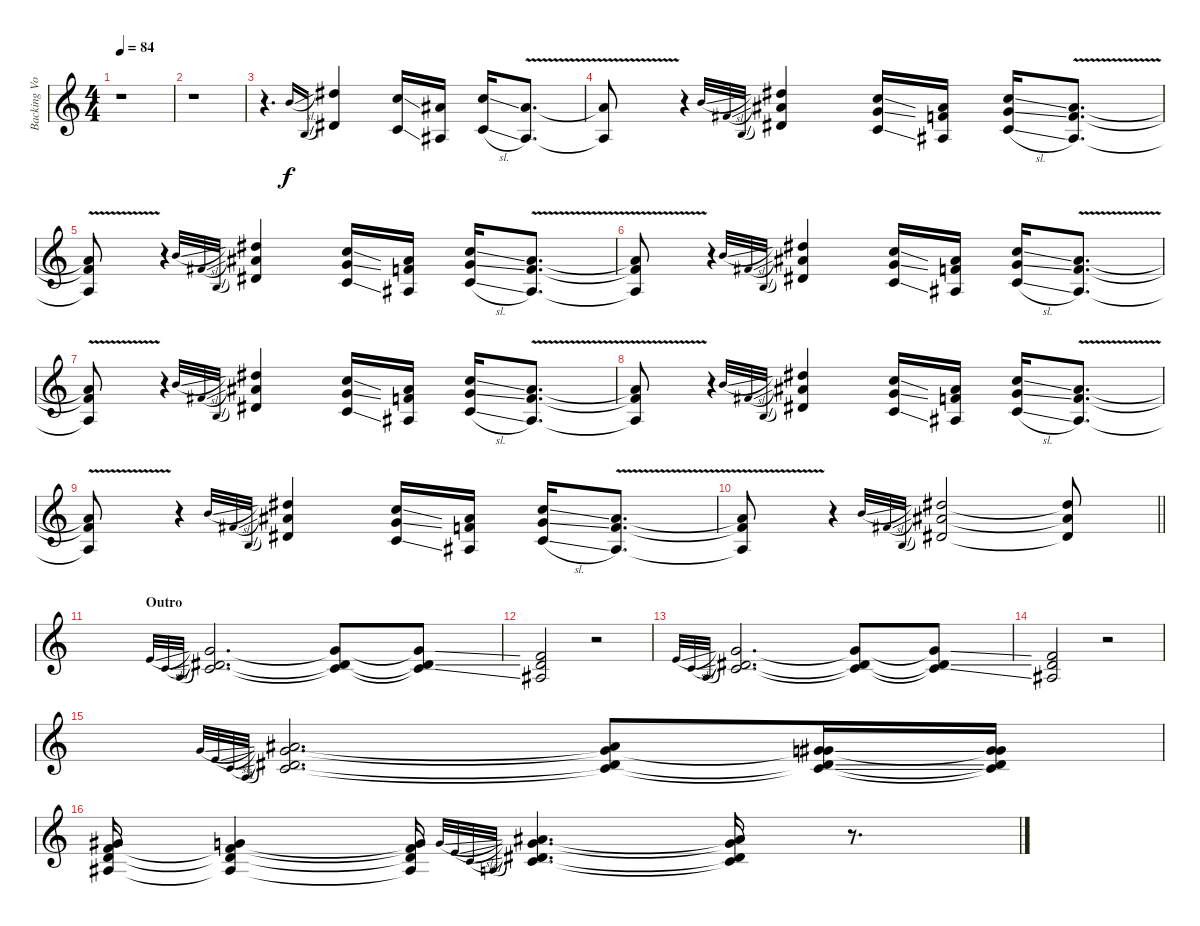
\track ("Backing Vocals" "Backing Vo") {instrument sopranosax}
\staff {score}
\tuning (E5 B4 G4 D4 A3 E3 B2) {hide}
\ts (4 4)
\tempo 84
\clef g2
\ks c
r.1{dy f} |
r.1 |
r.4{d} 4.3{sl}.16{gr onbeat} 2.5{sl}.16{gr onbeat} (8.3 6.5).4 (5.3{ss} 3.5{ss}).16 (3.3 1.5).16 (5.3{sl} 3.5{sl}).16 (3.3{v} 1.5{v}).8{d} |
(3.3{t} 1.5{t}).8 r.4 4.3{sl}.32{gr onbeat} 4.4{sl}.32{gr onbeat} 2.5{sl}.32{gr onbeat} (8.3 8.4 6.5).4 (5.3{ss} 5.4{ss} 3.5{ss}).16 (3.3 3.4 1.5).16 (5.3{sl} 5.4{sl} 3.5{sl}).16 (3.3{v} 3.4{v} 1.5{v}).8{d} |
(3.3{t} 3.4{t} 1.5{t}).8 r.4 4.3{sl}.32{gr onbeat} 4.4{sl}.32{gr onbeat} 2.5{sl}.32{gr onbeat} (8.3 8.4 6.5).4 (5.3{ss} 5.4{ss} 3.5{ss}).16 (3.3 3.4 1.5).16 (5.3{sl} 5.4{sl} 3.5{sl}).16 (3.3{v} 3.4{v} 1.5{v}).8{d} |
(3.3{t} 3.4{t} 1.5{t}).8 r.4 4.3{sl}.32{gr onbeat} 4.4{sl}.32{gr onbeat} 2.5{sl}.32{gr onbeat} (8.3 8.4 6.5).4 (5.3{ss} 5.4{ss} 3.5{ss}).16 (3.3 3.4 1.5).16 (5.3{sl} 5.4{sl} 3.5{sl}).16 (3.3{v} 3.4{v} 1.5{v}).8{d} |
(3.3{t} 3.4{t} 1.5{t}).8 r.4 4.3{sl}.32{gr onbeat} 4.4{sl}.32{gr onbeat} 2.5{sl}.32{gr onbeat} (8.3 8.4 6.5).4 (5.3{ss} 5.4{ss} 3.5{ss}).16 (3.3 3.4 1.5).16 (5.3{sl} 5.4{sl} 3.5{sl}).16 (3.3{v} 3.4{v} 1.5{v}).8{d} |
(3.3{t} 3.4{t} 1.5{t}).8 r.4 4.3{sl}.32{gr onbeat} 4.4{sl}.32{gr onbeat} 2.5{sl}.32{gr onbeat} (8.3 8.4 6.5).4 (5.3{ss} 5.4{ss} 3.5{ss}).16 (3.3 3.4 1.5).16 (5.3{sl} 5.4{sl} 3.5{sl}).16 (3.3{v} 3.4{v} 1.5{v}).8{d} |
(3.3{t} 3.4{t} 1.5{t}).8 r.4 4.3{sl}.32{gr onbeat} 4.4{sl}.32{gr onbeat} 2.5{sl}.32{gr onbeat} (8.3 8.4 6.5).4 (5.3{ss} 5.4{ss} 3.5{ss}).16 (3.3 3.4 1.5).16 (5.3{sl} 5.4{sl} 3.5{sl}).16 (3.3{v} 3.4{v} 1.5{v}).8{d} |
\barLineRight lightlight
(3.3{t} 3.4{t} 1.5{t}).8 r.4 4.3{sl}.32{gr onbeat} 4.4{sl}.32{gr onbeat} 2.5{sl}.32{gr onbeat} (8.3 8.4 6.5).2 (8.3{t} 8.4{t} 6.5{t}).8 |
\section ("" "Outro")
2.4{sl}.32{gr onbeat} 3.5{sl}.32{gr onbeat} 5.6{sl}.32{gr onbeat} (5.4 6.5 8.6).2{d volume 14} (5.4{t} 6.5{t} 8.6{t}).8 (5.4{ss t} 6.5{ss t} 8.6{ss t}).8 |
(3.4 5.5 6.6).2 r.2 |
2.4{sl}.32{gr onbeat} 3.5{sl}.32{gr onbeat} 5.6{sl}.32{gr onbeat} (5.4 6.5 8.6).2{d} (5.4{t} 6.5{t} 8.6{t}).8 (5.4{ss t} 6.5{ss t} 8.6{ss t}).8 |
(3.4 5.5 6.6).2 r.2 |
0.3{sl}.32{gr onbeat} 2.4{sl}.32{gr onbeat} 3.5{sl}.32{gr onbeat} 5.6{sl}.32{gr onbeat} (3.3 5.4 6.5 8.6).2{d} (3.3{t} 5.4{t} 6.5{t} 8.6{t}).8 (1.3 5.4{ss t} 6.5{ss t} 8.6{ss t}).16 (0.3 5.4{t} 6.5{t} 8.6{t}).16 |
(1.3 3.4 5.5 6.6).16 (0.3 3.4{t} 5.5{t} 6.6{t}).4 (0.3{t} 3.4{t} 5.5{t} 6.6{t}).16 0.3{sl}.32{gr onbeat} 2.4{sl}.32{gr onbeat} 3.5{sl}.32{gr onbeat} 5.6{sl}.32{gr onbeat} (3.3 5.4 6.5 8.6).4{d} (3.3{t} 5.4{t} 6.5{t} 8.6{t}).16 r.8{d}
